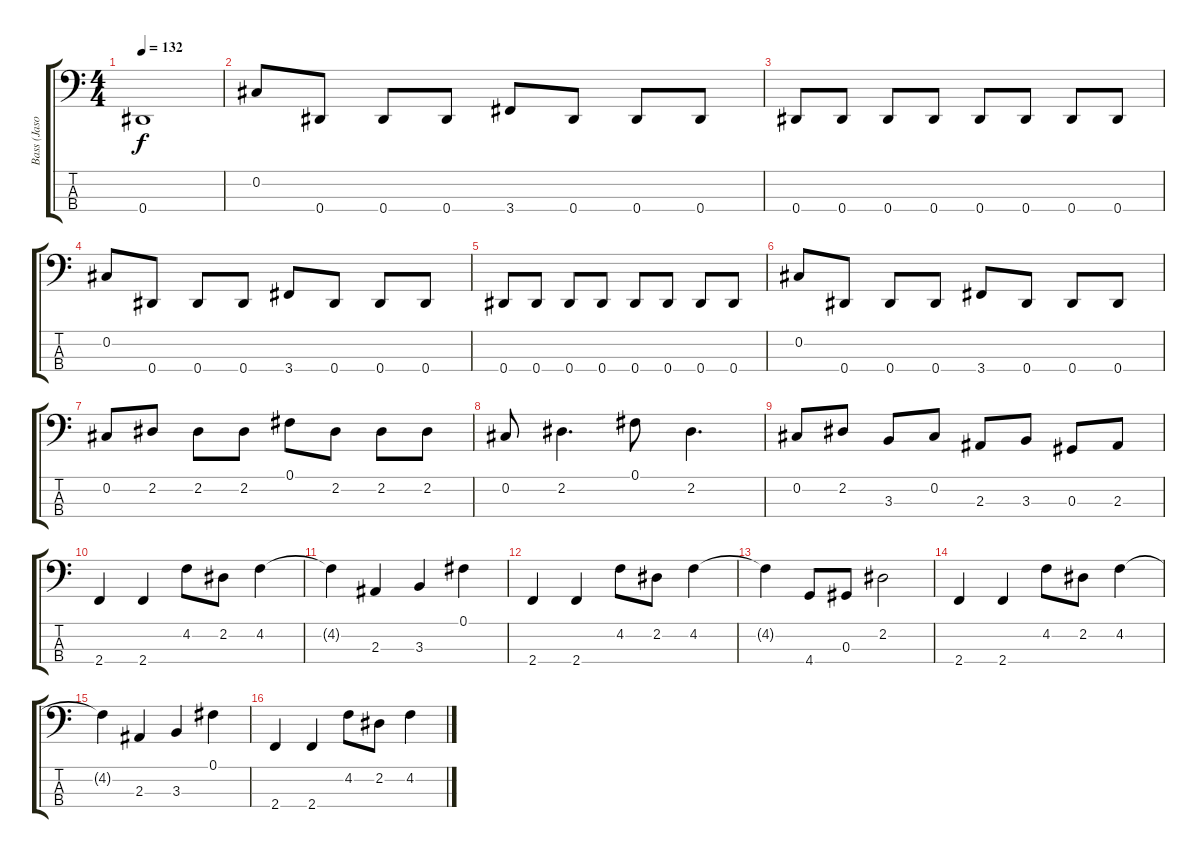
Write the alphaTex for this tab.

\track ("Bass (Jason)" "Bass (Jaso") {instrument electricbassfinger}
\staff {score tabs}
\tuning (Gb2 Db2 Ab1 Eb1) {hide}
\ts (4 4)
\tempo 132
\clef f4
\ks c
0.4{t}.1{dy f} |
0.2.8 0.4.8 0.4.8 0.4.8 3.4.8 0.4.8 0.4.8 0.4.8 |
0.4.8 0.4.8 0.4.8 0.4.8 0.4.8 0.4.8 0.4.8 0.4.8 |
0.2.8 0.4.8 0.4.8 0.4.8 3.4.8 0.4.8 0.4.8 0.4.8 |
0.4.8 0.4.8 0.4.8 0.4.8 0.4.8 0.4.8 0.4.8 0.4.8 |
0.2.8 0.4.8 0.4.8 0.4.8 3.4.8 0.4.8 0.4.8 0.4.8 |
0.2.8 2.2.8 2.2.8 2.2.8 0.1.8 2.2.8 2.2.8 2.2.8 |
0.2.8 2.2.4{d} 0.1.8 2.2.4{d} |
0.2.8 2.2.8 3.3.8 0.2.8 2.3.8 3.3.8 0.3.8 2.3.8 |
2.4.4 2.4.4 4.2.8 2.2.8 4.2.4 |
4.2{t}.4 2.3.4 3.3.4 0.1.4 |
2.4.4 2.4.4 4.2.8 2.2.8 4.2.4 |
4.2{t}.4 4.4.8 0.3.8 2.2.2 |
2.4.4 2.4.4 4.2.8 2.2.8 4.2.4 |
4.2{t}.4 2.3.4 3.3.4 0.1.4 |
2.4.4 2.4.4 4.2.8 2.2.8 4.2.4
